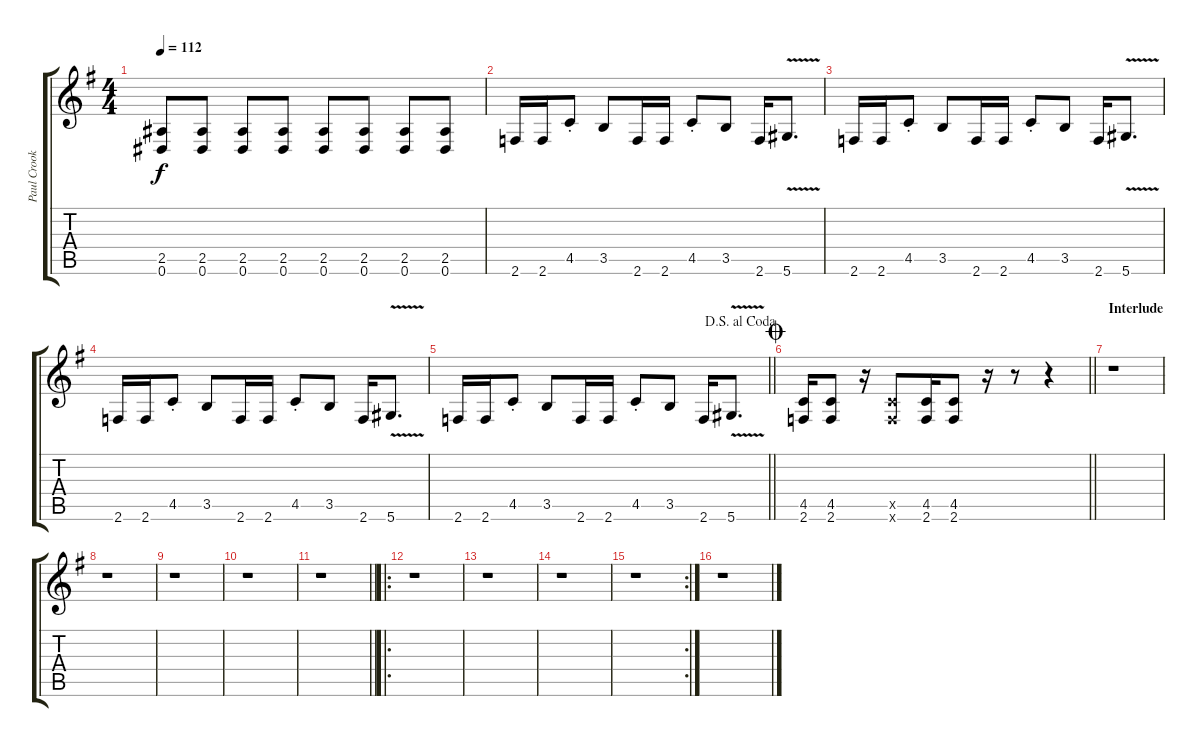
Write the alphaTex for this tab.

\track ("Paul Crook" "Paul Crook") {instrument distortionguitar}
\staff {score tabs}
\tuning (Eb4 Bb3 Gb3 Db3 Ab2 Eb2) {hide}
\ts (4 4)
\tempo 112
\clef g2
\ks g
(2.5 0.6).8{dy f} (2.5 0.6).8 (2.5 0.6).8 (2.5 0.6).8 (2.5 0.6).8 (2.5 0.6).8 (2.5 0.6).8 (2.5 0.6).8 |
2.6.16 2.6.16 4.5{st}.8 3.5.8 2.6.16 2.6.16 4.5{st}.8 3.5.8 2.6.16 5.6{v}.8{d} |
2.6.16 2.6.16 4.5{st}.8 3.5.8 2.6.16 2.6.16 4.5{st}.8 3.5.8 2.6.16 5.6{v}.8{d} |
2.6.16 2.6.16 4.5{st}.8 3.5.8 2.6.16 2.6.16 4.5{st}.8 3.5.8 2.6.16 5.6{v}.8{d} |
\jump dalsegnoalcoda
\barLineRight lightlight
2.6.16 2.6.16 4.5{st}.8 3.5.8 2.6.16 2.6.16 4.5{st}.8 3.5.8 2.6.16 5.6{v}.8{d} |
\jump coda
\barLineRight lightlight
(4.5 2.6).16 (4.5 2.6).8 r.16 (4.5{x} 2.6{x}).8 (4.5 2.6).16 (4.5 2.6).8 r.16 r.8 r.4 |
\section ("" "Interlude")
r.1 |
r.1 |
r.1 |
r.1 |
\barLineRight lightlight
r.1 |
\ro
r.1 |
r.1 |
r.1 |
\rc 2
r.1 |
r.1
